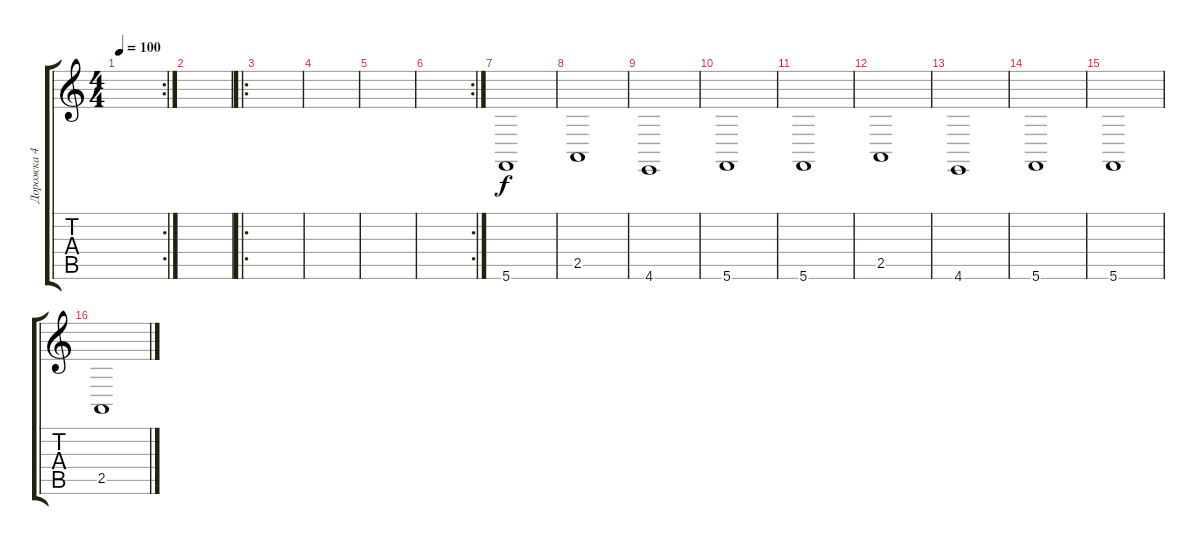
\track ("Дорожка 4" "Дорожка 4") {instrument stringensemble2}
\staff {score tabs}
\tuning (D4 A3 F3 C3 G2 C2) {hide}
\rc 2
\ts (4 4)
\tempo 100
\clef g2
\ks c
|
|
\ro
|
|
|
\rc 2
|
5.6.1 |
2.5.1 |
4.6.1 |
5.6.1 |
5.6.1 |
2.5.1 |
4.6.1 |
5.6.1 |
5.6.1 |
2.5.1
